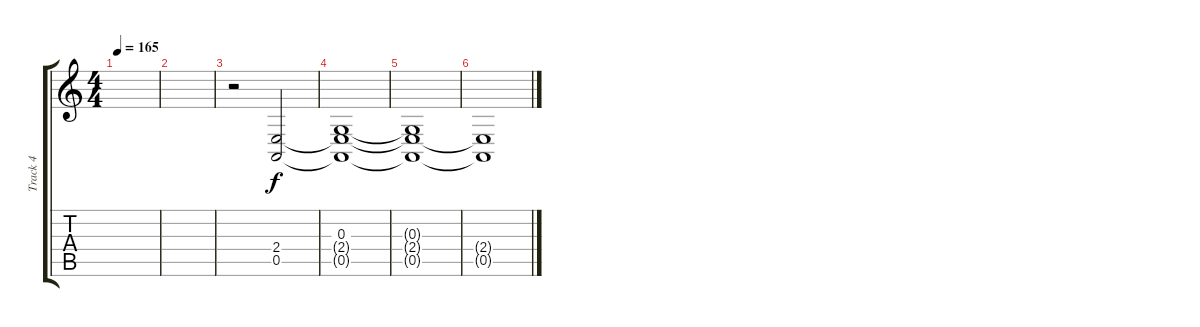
\track ("Track 4" "Track 4") {instrument guitarfretnoise}
\staff {score tabs}
\tuning (E4 B3 G3 D3 A2 E2) {hide}
\ts (4 4)
\tempo 165
\clef g2
\ks c
|
|
r.2 (2.4 0.5).2{instrument gunshot} |
(0.3 2.4{t} 0.5{t}).1 |
(0.3{t} 2.4{t} 0.5{t}).1 |
(2.4{t} 0.5{t}).1
